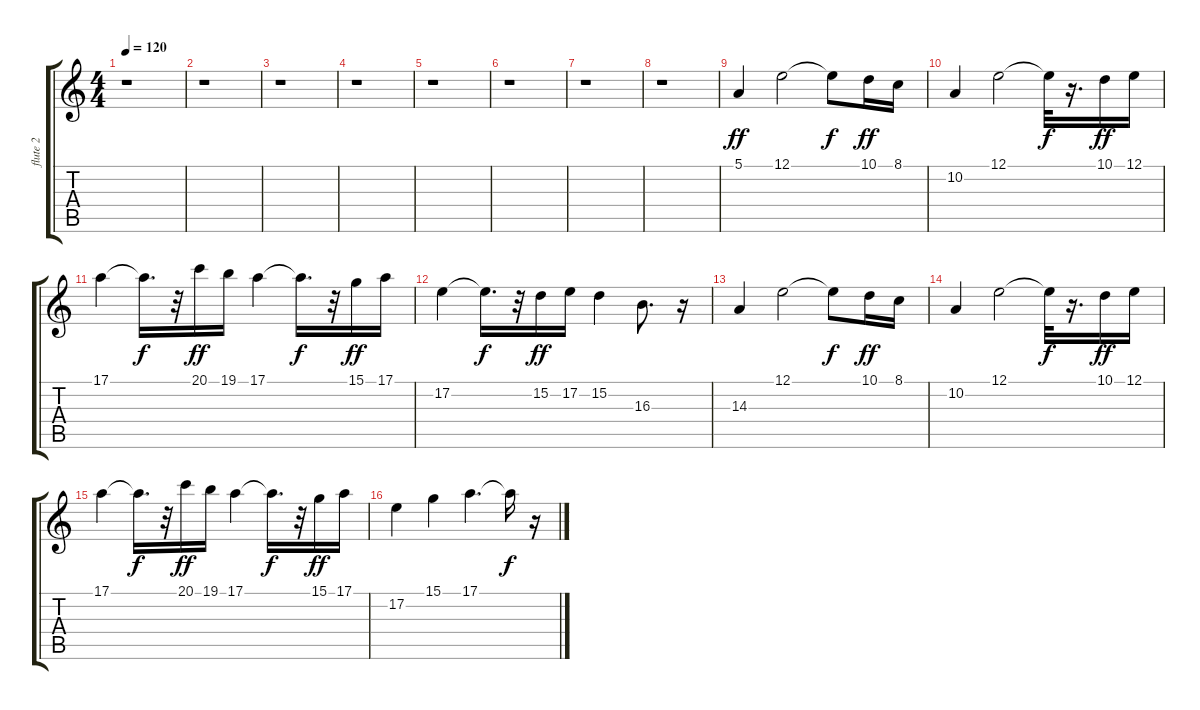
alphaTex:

\track ("flute 2" "flute 2") {instrument flute}
\staff {score tabs}
\tuning (E4 B3 G3 D3 A2 E2) {hide}
\ts (4 4)
\tempo 120
\clef g2
\ks c
r.1{dy f} |
r.1 |
r.1 |
r.1 |
r.1 |
r.1 |
r.1 |
r.1 |
5.1.4{dy ff} 12.1.2 12.1{t}.8{dy f} 10.1.16{dy ff} 8.1.16 |
10.2.4 12.1.2 12.1{t}.32{dy f} r.16{d} 10.1.16{dy ff} 12.1.16 |
17.1.4 17.1{t}.16{d dy f} r.32 20.1.16{dy ff} 19.1.16 17.1.4 17.1{t}.16{d dy f} r.32 15.1.16{dy ff} 17.1.16 |
17.2.4 17.2{t}.16{d dy f} r.32 15.2.16{dy ff} 17.2.16 15.2.4 16.3.8{d} r.16 |
14.3.4 12.1.2 12.1{t}.8{dy f} 10.1.16{dy ff} 8.1.16 |
10.2.4 12.1.2 12.1{t}.32{dy f} r.16{d} 10.1.16{dy ff} 12.1.16 |
17.1.4 17.1{t}.16{d dy f} r.32 20.1.16{dy ff} 19.1.16 17.1.4 17.1{t}.16{d dy f} r.32 15.1.16{dy ff} 17.1.16 |
17.2.4 15.1.4 17.1.4{d} 17.1{t}.16{dy f} r.16
